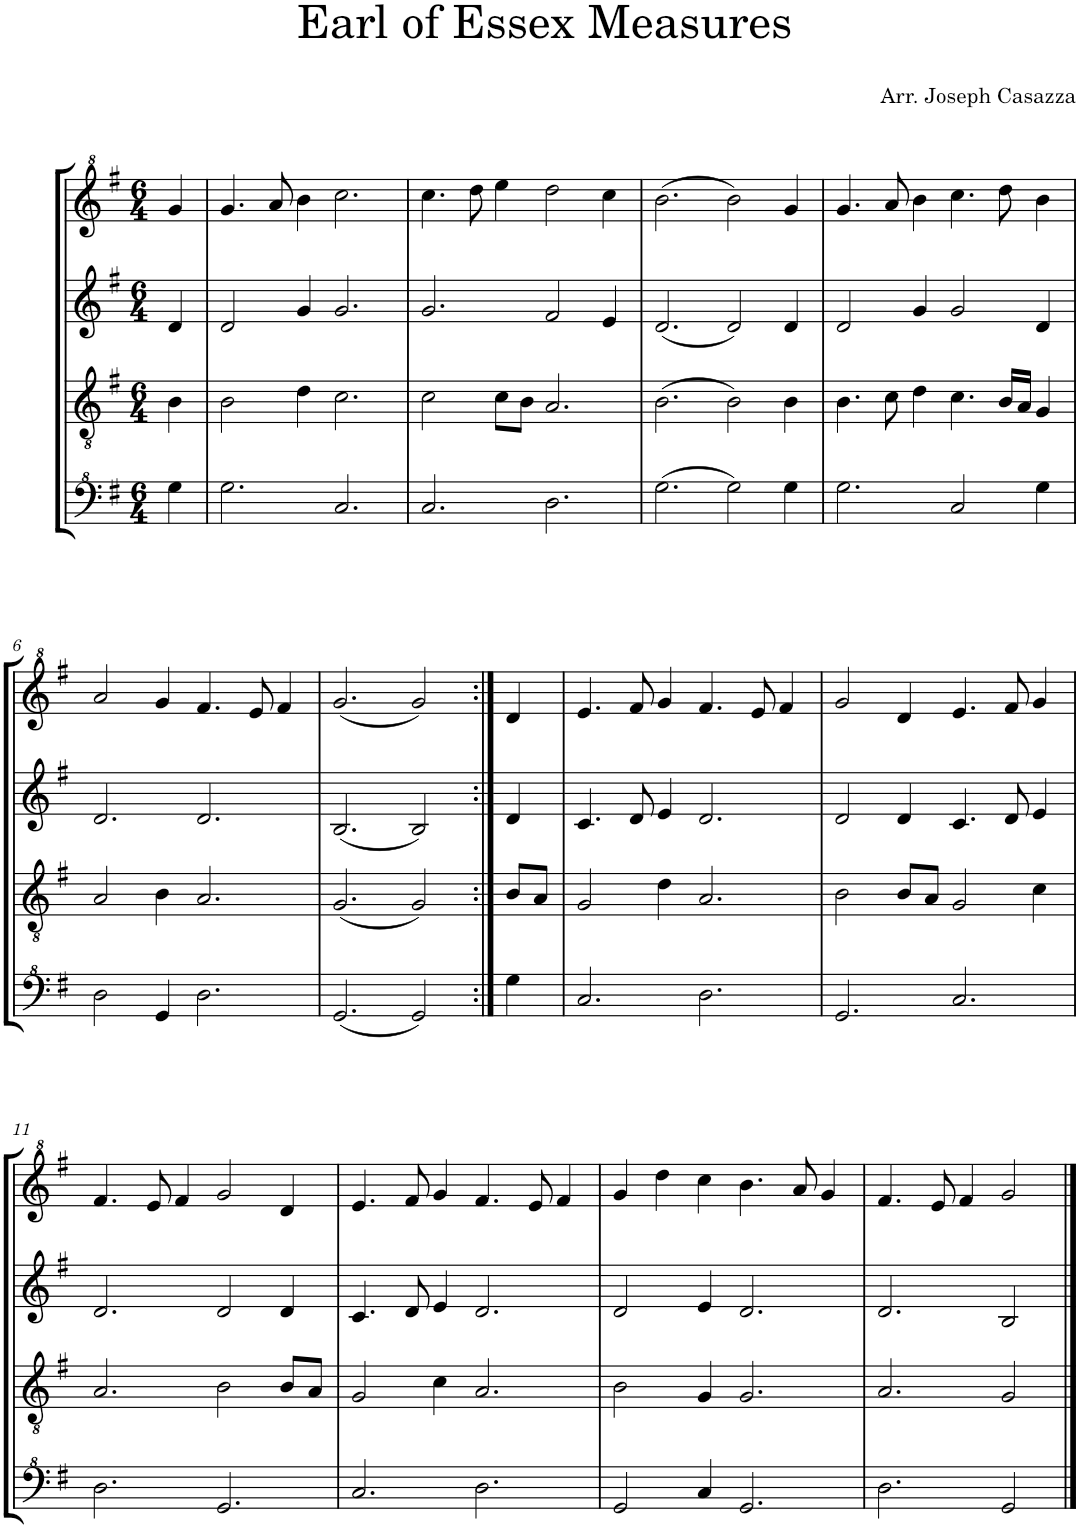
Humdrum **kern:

**kern	**kern	**kern	**kern
*part4	*part3	*part2	*part1
*staff4	*staff3	*staff2	*staff1
*I"Bass Recorder	*I"Bass Recorder	*I"Tenor Recorder	*I"Descant Recorder
*I'Rec	*I'Rec	*I'Rec	*I'Rec
*clefF^4	*clefGv2	*clefG2	*clefG^2
*k[f#]	*k[f#]	*k[f#]	*k[f#]
*M6/4	*M6/4	*M6/4	*M6/4
=1	=1	=1	=1
4g\	4B\	4d/	4gg/
=2	=2	=2	=2
2.g\	2B\	2d/	4.gg/
.	.	.	8aa/
.	4d\	4g/	4bb\
2.c/	2.c\	2.g/	2.ccc\
=3	=3	=3	=3
2.c/	2c\	2.g/	4.ccc\
.	.	.	8ddd\
.	8c\L	.	4eee\
.	8B\J	.	.
2.d\	2.A/	2f#/	2ddd\
.	.	4e/	4ccc\
=4	=4	=4	=4
(2.g\	(2.B\	(2.d/	(2.bb\
2g\)	2B\)	2d/)	2bb\)
4g\	4B\	4d/	4gg/
=5	=5	=5	=5
2.g\	4.B\	2d/	4.gg/
.	8c\	.	8aa/
.	4d\	4g/	4bb\
2c/	4.c\	2g/	4.ccc\
.	16B/LL	.	8ddd\
.	16A/JJ	.	.
4g\	4G/	4d/	4bb\
!!LO:LB:g=z
=6	=6	=6	=6
2d\	2A/	2.d/	2aa/
4G/	4B\	.	4gg/
2.d\	2.A/	2.d/	4.ff#/
.	.	.	8ee/
.	.	.	4ff#/
=7	=7	=7	=7
(2.G/	(2.G/	(2.B/	(2.gg/
2G/)	2G/)	2B/)	2gg/)
=8:|!	=8:|!	=8:|!	=8:|!
4g\	8B/L	4d/	4dd/
.	8A/J	.	.
=9	=9	=9	=9
2.c/	2G/	4.c/	4.ee/
.	.	8d/	8ff#/
.	4d\	4e/	4gg/
2.d\	2.A/	2.d/	4.ff#/
.	.	.	8ee/
.	.	.	4ff#/
=10	=10	=10	=10
2.G/	2B\	2d/	2gg/
.	8B/L	4d/	4dd/
.	8A/J	.	.
2.c/	2G/	4.c/	4.ee/
.	.	8d/	8ff#/
.	4c\	4e/	4gg/
!!LO:LB:g=z
=11	=11	=11	=11
2.d\	2.A/	2.d/	4.ff#/
.	.	.	8ee/
.	.	.	4ff#/
2.G/	2B\	2d/	2gg/
.	8B/L	4d/	4dd/
.	8A/J	.	.
=12	=12	=12	=12
2.c/	2G/	4.c/	4.ee/
.	.	8d/	8ff#/
.	4c\	4e/	4gg/
2.d\	2.A/	2.d/	4.ff#/
.	.	.	8ee/
.	.	.	4ff#/
=13	=13	=13	=13
2G/	2B\	2d/	4gg/
.	.	.	4ddd\
4c/	4G/	4e/	4ccc\
2.G/	2.G/	2.d/	4.bb\
.	.	.	8aa/
.	.	.	4gg/
=14	=14	=14	=14
2.d\	2.A/	2.d/	4.ff#/
.	.	.	8ee/
.	.	.	4ff#/
2G/	2G/	2B/	2gg/
==	==	==	==
*-	*-	*-	*-
